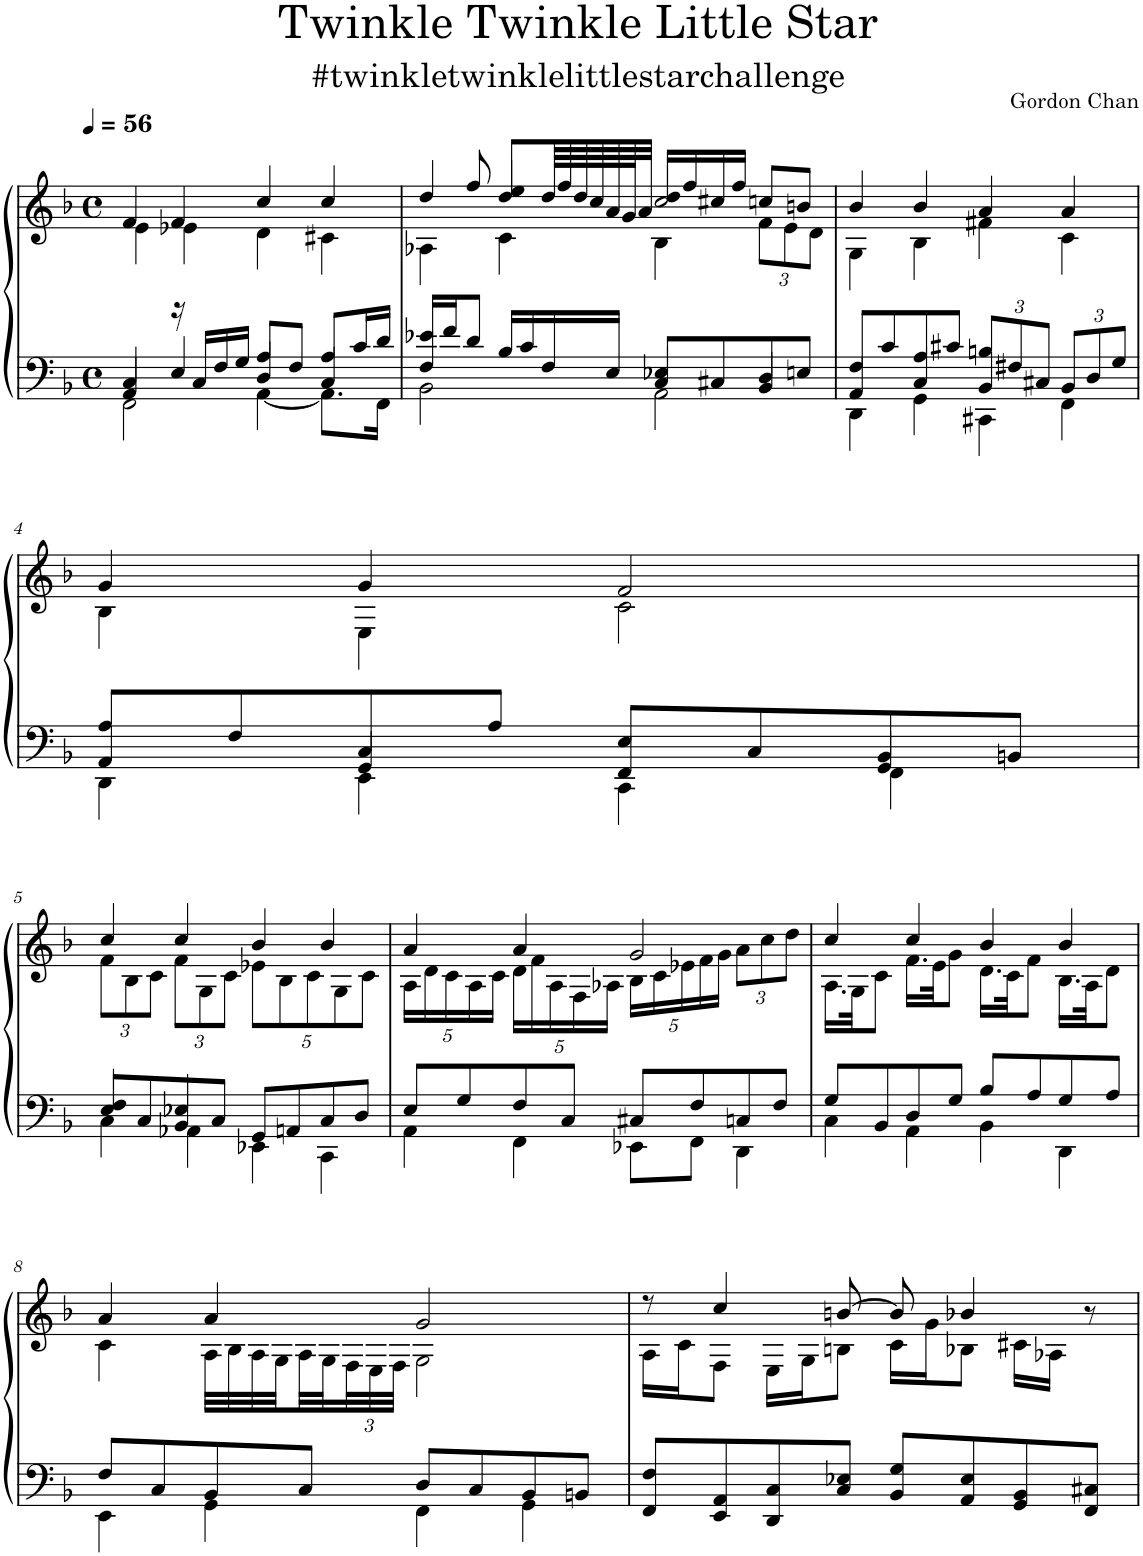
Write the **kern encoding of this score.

**kern	**kern
*part1	*part1
*staff2	*staff1
*I"Piano	*
*I'Pno.	*
*clefF4	*clefG2
*k[b-]	*k[b-]
*M4/4	*M4/4
*met(c)	*met(c)
*MM56	*MM56
=1	=1
*^	*^
*	*^	*	*
4AA/	4C/	2FF\	4f/	4e\
16r	4E/	.	4f/	4e-X\
16C/LL	.	.	.	.
16F/	.	.	.	.
16G/JJ	.	.	.	.
8A/L	4D/	[4AA\	4cc/	4d\
8F/J	.	.	.	.
8A/L	4C/	8.AA\L]	4cc/	4c#X\
16c/L	.	.	.	.
16d/JJ	.	16FF\Jk	.	.
=2	=2	=2	=2	=2
*	*	*	*	*^
16e-X/LL	4F/	2BB-\	4dd/	4A-X\	8ryy
16f/J	.	.	.	.	.
8d/J	.	.	.	.	8ff/
16B-/LL	4ryy	.	4dd/	4c\	8ee/L
16c/	.	.	.	.	.
16F/	.	.	.	.	64dd/LLL
.	.	.	.	.	64ff/
.	.	.	.	.	64dd/
.	.	.	.	.	64cc/
16E/JJ	.	.	.	.	64a/
.	.	.	.	.	64g/J
.	.	.	.	.	32a/JJJ
8E-X/L	4C/	2AA\	2cc/	4B-\	16dd/LL
.	.	.	.	.	16ff/
8C#X/	.	.	.	.	16cc#X/
.	.	.	.	.	16ff/JJ
*	*	*	*	*Xbrackettup	*
8D/	4BB-/	.	.	12f\L	8ccn/L
.	.	.	.	12e\	.
8En/J	.	.	.	.	8bn/J
.	.	.	.	12d\J	.
*	*	*	*	*v	*v
=3	=3	=3	=3	=3
8F/L	4AA/	4DD\	4b-/	4G\
8c/	.	.	.	.
8A/	4C/	4GG\	4b-/	4B-\
8c#X/J	.	.	.	.
*Xbrackettup	*	*	*	*
12Bn/L	4BB-/	4CC#X\	4a/	4f#X\
12F#X/	.	.	.	.
12C#X/J	.	.	.	.
12BB-/L	4ryy	4FF\	4a/	4c\
12D/	.	.	.	.
12G/J	.	.	.	.
!!LO:LB:g=z	!!
=4	=4	=4	=4	=4
8A/L	4AA/	4DD\	4g/	4B-\
8F/	.	.	.	.
8C/	4GG/	4EE\	4g/	4E\
8A/J	.	.	.	.
8E/L	4FF/	4CC\	2f/	2c\
8C/	.	.	.	.
8BB-/	4GG/	4FF\	.	.
8BBn/J	.	.	.	.
!!LO:LB:g=z	!!
=5	=5	=5	=5	=5
8E/L	4F/	4C\	4cc/	12f\L
.	.	.	.	12B-\
8C/	.	.	.	.
.	.	.	.	12c\J
8BB-/	4E-X/	4AA-X\	4cc/	12f\L
.	.	.	.	12G\
8C/J	.	.	.	.
.	.	.	.	12c\J
8GG/L	2ryy	4EE-X\	4b-/	10e-X\L
.	.	.	.	10B-\
8AAn/	.	.	.	.
.	.	.	.	10c\
8C/	.	4CC\	4b-/	.
.	.	.	.	10G\
8D/J	.	.	.	.
.	.	.	.	10c\J
*	*v	*v	*	*
=6	=6	=6	=6
8E/L	4AA\	4a/	20A\LL
.	.	.	20d\
.	.	.	20c\
8G/	.	.	.
.	.	.	20A\
.	.	.	20c\JJ
8F/	4FF\	4a/	20d\LL
.	.	.	20f\
.	.	.	20A\
8C/J	.	.	.
.	.	.	20F\
.	.	.	20A-X\JJ
8C#X/L	8EE-X\L	2g/	20B-\LL
.	.	.	20c\
.	.	.	20e-X\
8F/	8FF\J	.	.
.	.	.	20f\
.	.	.	20g\JJ
8Cn/	4DD\	.	12a\L
.	.	.	12cc\
8F/J	.	.	.
.	.	.	12dd\J
=7	=7	=7	=7
8G/L	4C\	4cc/	16.A\LL
.	.	.	32G\JK
8BB-/	.	.	8c\J
8D/	4AA\	4cc/	16.f\LL
.	.	.	32e\JK
8G/J	.	.	8g\J
8B-/L	4BB-\	4b-/	16.d\LL
.	.	.	32c\JK
8A/	.	.	8f\J
8G/	4DD\	4b-/	16.B-\LL
.	.	.	32A\JK
8A/J	.	.	8d\J
!!LO:LB:g=z	!!
=8	=8	=8	=8
8F/L	4EE\	4a/	4c\
8C/	.	.	.
8BB-/	4GG\	4a/	32A\LLL
.	.	.	32B-\
.	.	.	32A\
.	.	.	32G\
8C/J	.	.	32A\
.	.	.	32G\
.	.	.	48F\
.	.	.	48E\
.	.	.	48F\JJJ
8D/L	4FF\	2g/	2G\
8C/	.	.	.
8BB-/	4GG\	.	.
8BBn/J	.	.	.
*v	*v	*	*
=9	=9	=9
8FF/ 8F/L	8r	16A\LL
.	.	16c\J
8EE/ 8AA/	4cc/	8F\J
8DD/ 8C/	.	16E\LL
.	.	16G\J
8C/ 8E-X/J	[8bn/	8Bn\J
8BB-/ 8G/L	8b/]	16c\LL
.	.	16g\J
8AA/ 8E-/	4b-X/	8B-X\J
8GG/ 8BB-/	.	16c#X\LL
.	.	16A-X\JJ
8FF/ 8C#X/J	8r	8ryy
*	*v	*v
=	=
*-	*-
